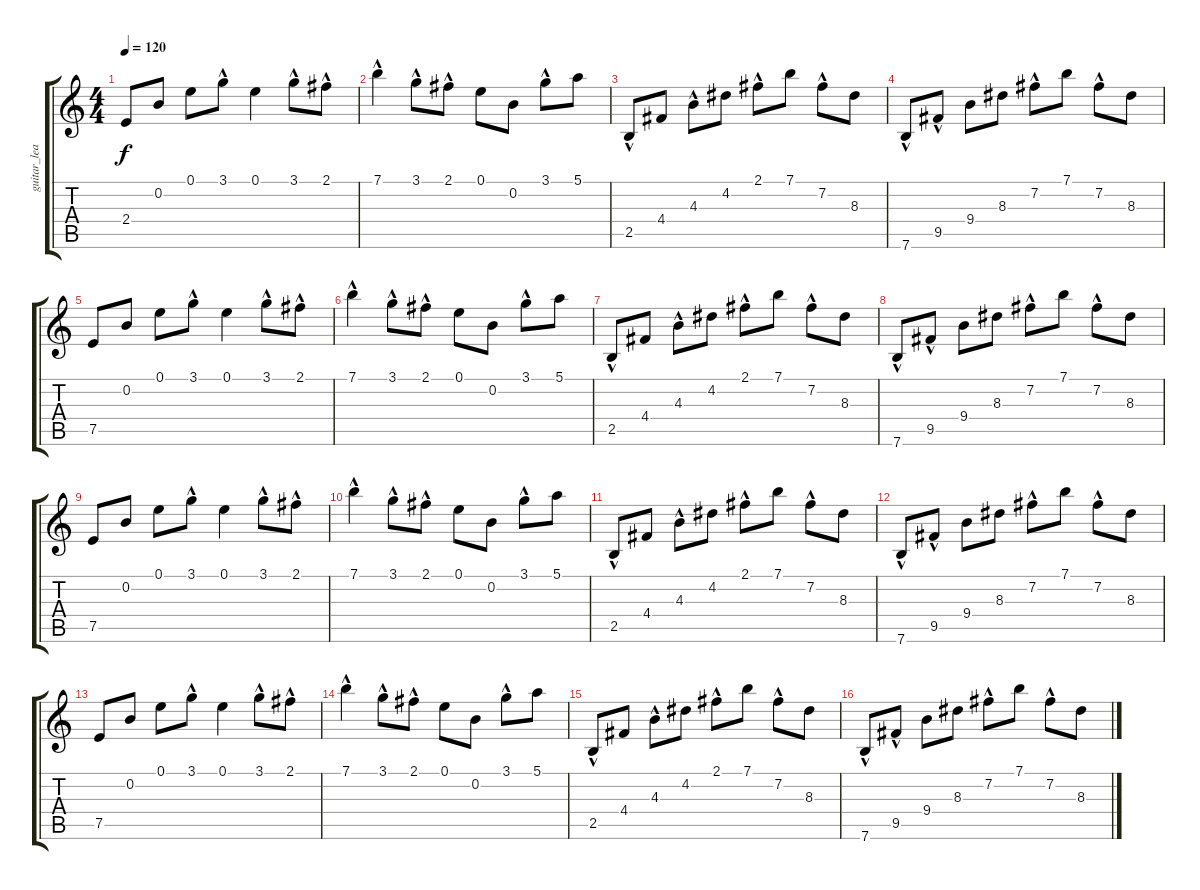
\track ("guitar_lead" "guitar_lea") {instrument electricguitarclean}
\staff {score tabs}
\tuning (E4 B3 G3 D3 A2 E2) {hide}
\ts (4 4)
\tempo 120
\clef g2
\ks c
2.4.8{dy f} 0.2.8 0.1.8 3.1{hac}.8 0.1.4 3.1{hac}.8 2.1{hac}.8 |
7.1{hac}.4 3.1{hac}.8 2.1{hac}.8 0.1.8 0.2.8 3.1{hac}.8 5.1.8 |
2.5{hac}.8 4.4.8 4.3{hac}.8 4.2.8 2.1{hac}.8 7.1.8 7.2{hac}.8 8.3.8 |
7.6{hac}.8 9.5{hac}.8 9.4.8 8.3.8 7.2{hac}.8 7.1.8 7.2{hac}.8 8.3.8 |
7.5.8 0.2.8 0.1.8 3.1{hac}.8 0.1.4 3.1{hac}.8 2.1{hac}.8 |
7.1{hac}.4 3.1{hac}.8 2.1{hac}.8 0.1.8 0.2.8 3.1{hac}.8 5.1.8 |
2.5{hac}.8 4.4.8 4.3{hac}.8 4.2.8 2.1{hac}.8 7.1.8 7.2{hac}.8 8.3.8 |
7.6{hac}.8 9.5{hac}.8 9.4.8 8.3.8 7.2{hac}.8 7.1.8 7.2{hac}.8 8.3.8 |
7.5.8 0.2.8 0.1.8 3.1{hac}.8 0.1.4 3.1{hac}.8 2.1{hac}.8 |
7.1{hac}.4 3.1{hac}.8 2.1{hac}.8 0.1.8 0.2.8 3.1{hac}.8 5.1.8 |
2.5{hac}.8 4.4.8 4.3{hac}.8 4.2.8 2.1{hac}.8 7.1.8 7.2{hac}.8 8.3.8 |
7.6{hac}.8 9.5{hac}.8 9.4.8 8.3.8 7.2{hac}.8 7.1.8 7.2{hac}.8 8.3.8 |
7.5.8 0.2.8 0.1.8 3.1{hac}.8 0.1.4 3.1{hac}.8 2.1{hac}.8 |
7.1{hac}.4 3.1{hac}.8 2.1{hac}.8 0.1.8 0.2.8 3.1{hac}.8 5.1.8 |
2.5{hac}.8 4.4.8 4.3{hac}.8 4.2.8 2.1{hac}.8 7.1.8 7.2{hac}.8 8.3.8 |
7.6{hac}.8 9.5{hac}.8 9.4.8 8.3.8 7.2{hac}.8 7.1.8 7.2{hac}.8 8.3.8
